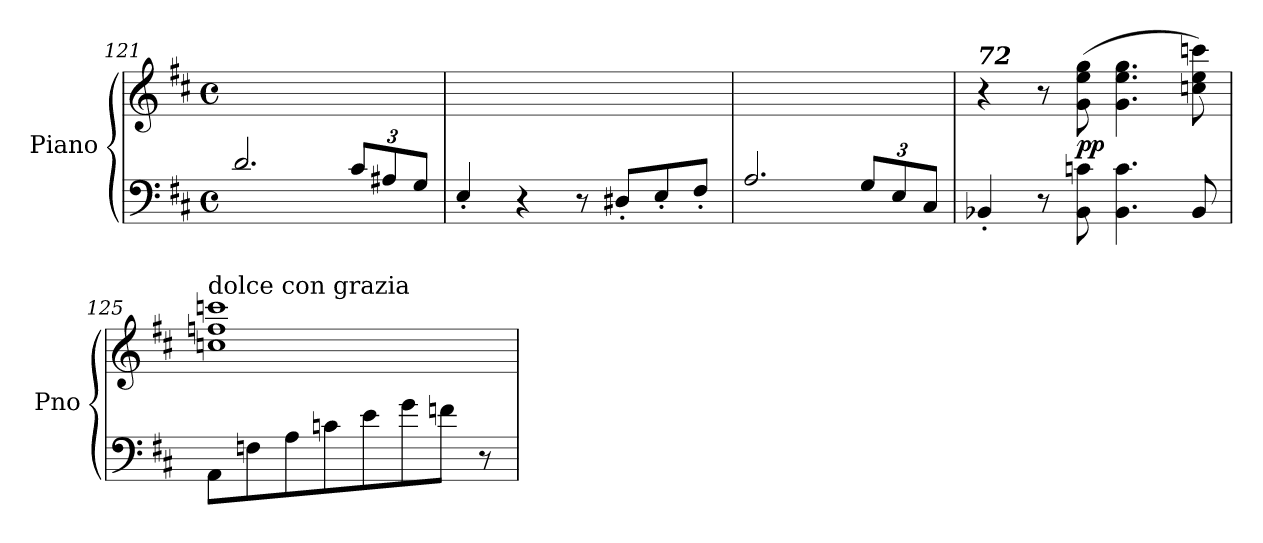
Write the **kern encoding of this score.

**kern	**kern	**dynam
*part1	*part1	*part1
*staff2	*staff1	*staff1/2
*I"Piano	*	*
*I'Pno	*	*
*clefF4	*clefG2	*
*k[f#c#]	*k[f#c#]	*
*M4/4	*M4/4	*
*met(c)	*met(c)	*
=121	=121	=121
2.d/	1ryy	.
*Xbrackettup	*	*
12c#/L	.	.
12A#X/	.	.
12G/J	.	.
=122	=122	=122
4E'/	1ryy	.
4r	.	.
8r	.	.
8D#X'/L	.	.
8E'/	.	.
8F#'/J	.	.
!!LO:LB:g=z
=123	=123	=123
2.A/	1ryy	.
12G/L	.	.
12E/	.	.
12C#/J	.	.
=124	=124	=124
!	!LO:TX:a:Bi:t=72	!
4BB-X'/	4r	.
8r	8r	.
!	!	!LO:DY:b
8BB-\ 8cn\	(8g\ 8ee\ 8gg\	pp
4.BB-\ 4.c\	4.g\ 4.ee\ 4.gg\	.
8BB-/	8ccn\ 8ee\ 8cccn\)	.
=125	=125	=125
!	!LO:TX:a:t=dolce con grazia	!
8AA\L	1ccn 1ffn 1cccn	.
8Fn\	.	.
8A\	.	.
8cn\	.	.
8e\	.	.
8g\	.	.
8fn\J	.	.
8r	.	.
=	=	=
*-	*-	*-
